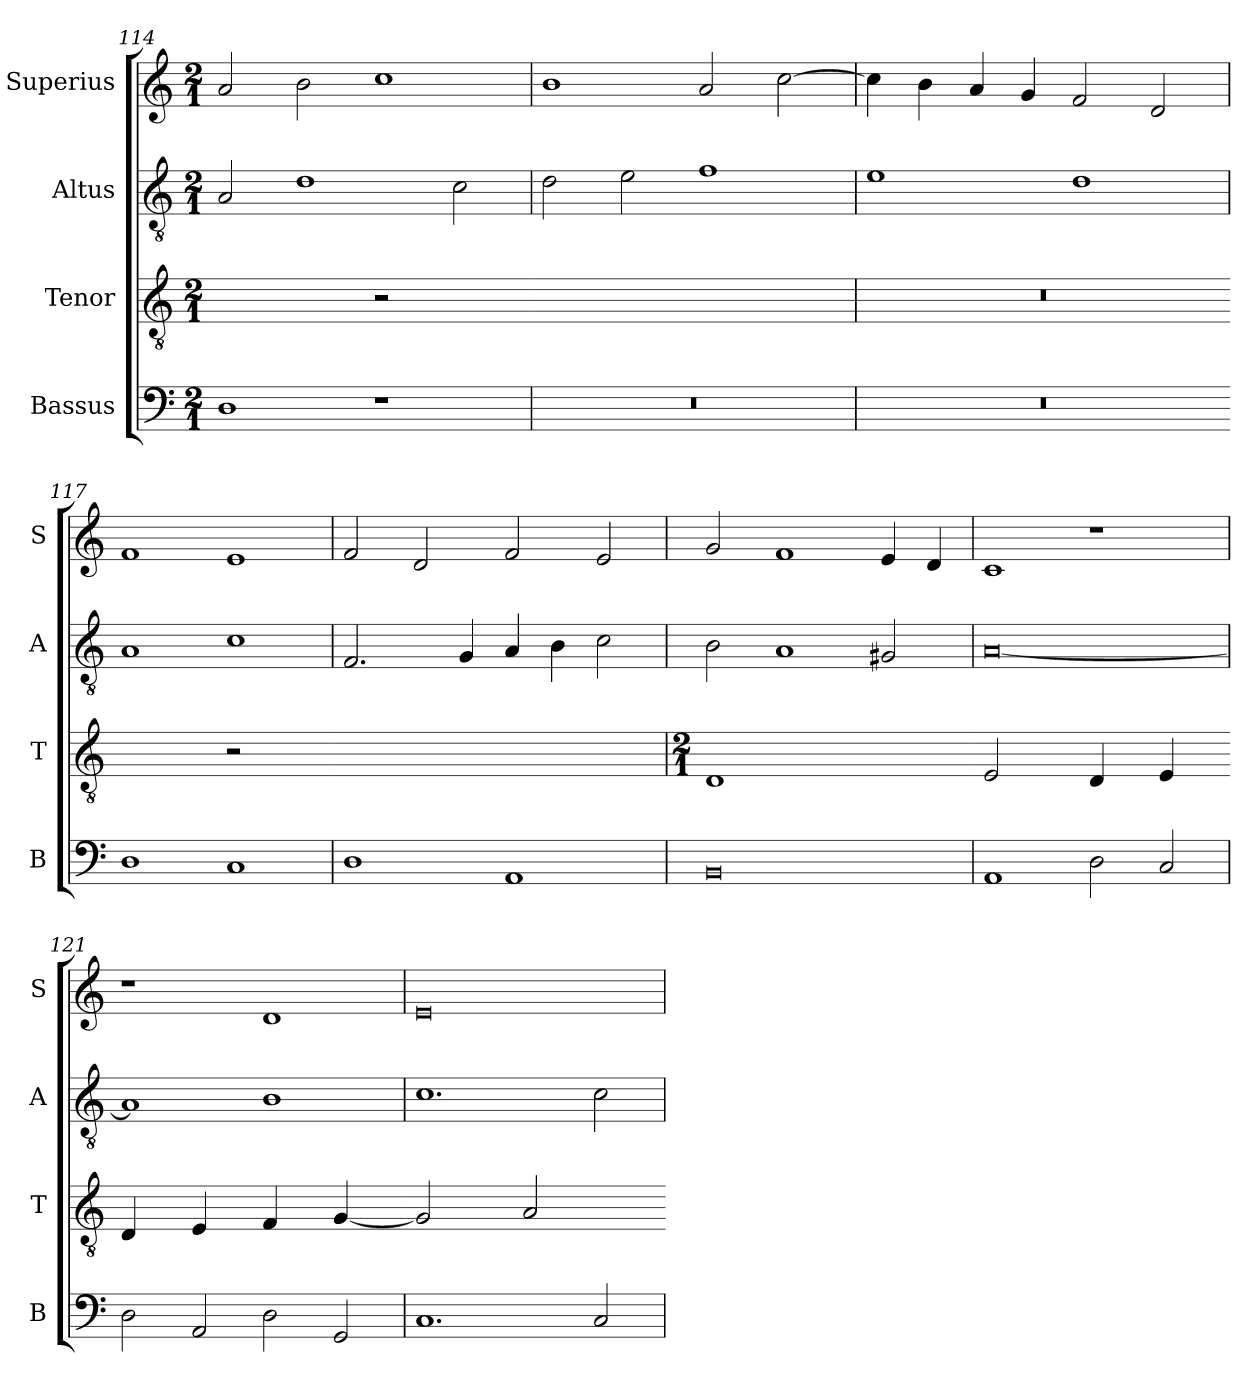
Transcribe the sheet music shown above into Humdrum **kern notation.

**kern	**kern	**kern	**kern
*part4	*part3	*part2	*part1
*staff4	*staff3	*staff2	*staff1
*I"Bassus	*I"Tenor	*I"Altus	*I"Superius
*I'B	*I'T	*I'A	*I'S
*clefF4	*clefGv2	*clefGv2	*clefG2
*k[]	*k[]	*k[]	*k[]
*M2/1	*M2/1	*M2/1	*M2/1
=114	=114	=114	=114
!	!LO:N:vis=2	!	!
1D	1dyy]	2A/	2a/
.	.	1d	2b\
!	!LO:N:vis=2	!	!
1r	1r	.	1cc
.	.	2c\	.
=115	=115-	=115	=115
!	!LO:N:vis=1	!	!
0r	0ryy	2d\	1b
.	.	2e\	.
.	.	1f	2a/
.	.	.	[2cc\
=116	=116	=116	=116
!	!LO:N:vis=1	!	!
0r	0r	1e	4cc\]
.	.	.	4b\
.	.	.	4a/
.	.	.	4g/
.	.	1d	2f/
.	.	.	2d/
=117	=117-	=117	=117
!	!LO:N:vis=2	!	!
1D	1ryy	1A	1f
!	!LO:N:vis=2	!	!
1C	1r	1c	1e
=118	=118-	=118	=118
!	!LO:N:vis=1	!	!
1D	0ryy	2.F/	2f/
.	.	.	2d/
.	.	4G/	.
1AA	.	4A/	2f/
.	.	4B\	.
.	.	2c\	2e/
=119	=119	=119	=119
*	*M2/1	*	*
!	!LO:N:vis=1	!	!
0BB	0D	2B\	2g/
.	.	1A	1f
.	.	2G#X/	4e/
.	.	.	4d/
=120	=120-	=120	=120
!	!LO:N:vis=2	!	!
1AA	1E	[0A	1c
!	!LO:N:vis=4	!	!
2D\	2D/	.	1r
!	!LO:N:vis=4	!	!
2C/	2E/	.	.
=121	=121-	=121	=121
!	!LO:N:vis=4	!	!
2D\	2D/	1A]	1r
!	!LO:N:vis=4	!	!
2AA/	2E/	.	.
!	!LO:N:vis=4	!	!
2D\	2F/	1B	1d
!	!LO:N:vis=4	!	!
2GG/	[2G/	.	.
=122	=122-	=122	=122
!	!LO:N:vis=2	!	!
1.C	1G]	1.c	0e
!	!LO:N:vis=2	!	!
.	1A	.	.
2C/	.	2c\	.
=	=-	=	=
*-	*-	*-	*-
